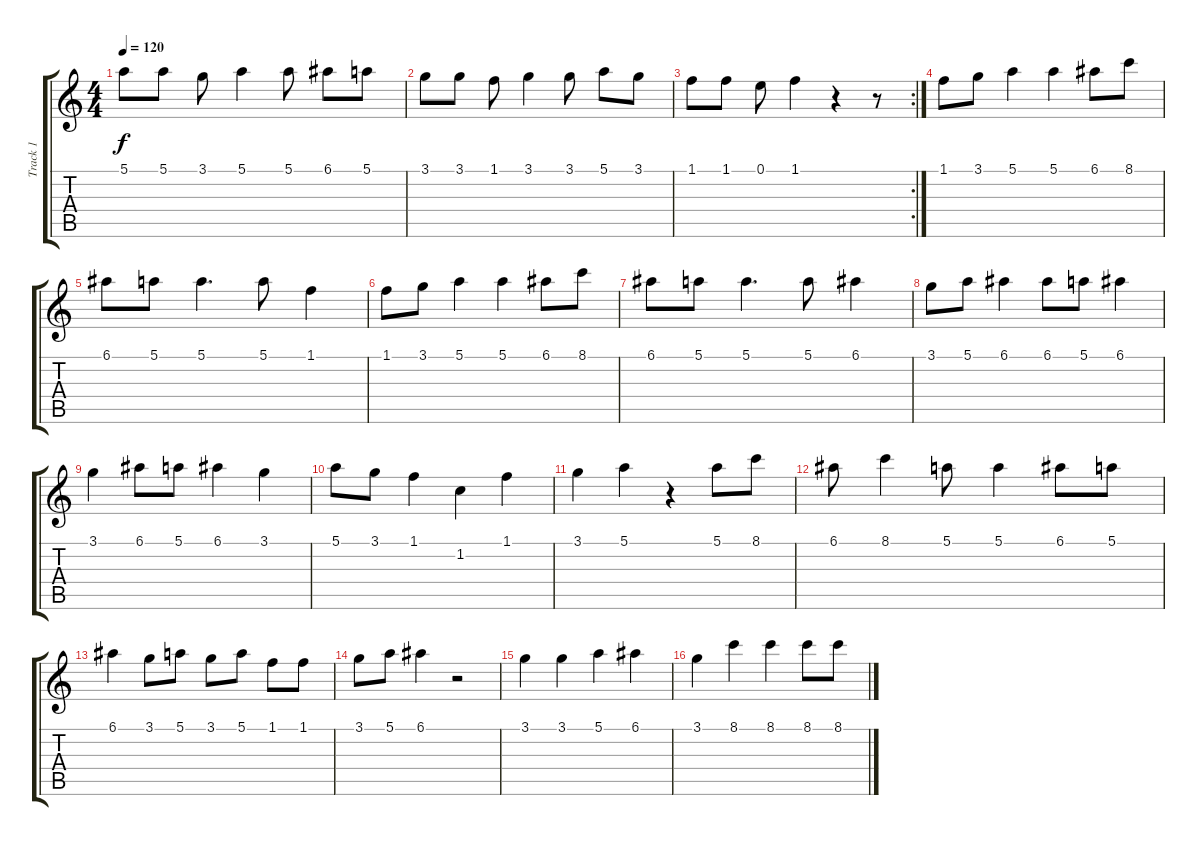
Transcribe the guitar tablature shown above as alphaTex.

\track ("Track 1" "Track 1") {instrument acousticguitarsteel}
\staff {score tabs}
\tuning (E4 B3 G3 D3 A2 E2) {hide}
\ts (4 4)
\tempo 120
\clef g2
\ks c
5.1.8{dy f} 5.1.8 3.1.8 5.1.4 5.1.8 6.1.8 5.1.8 |
3.1.8 3.1.8 1.1.8 3.1.4 3.1.8 5.1.8 3.1.8 |
\rc 2
1.1.8 1.1.8 0.1.8 1.1.4 r.4 r.8 |
1.1.8 3.1.8 5.1.4 5.1.4 6.1.8 8.1.8 |
6.1.8 5.1.8 5.1.4{d} 5.1.8 1.1.4 |
1.1.8 3.1.8 5.1.4 5.1.4 6.1.8 8.1.8 |
6.1.8 5.1.8 5.1.4{d} 5.1.8 6.1.4 |
3.1.8 5.1.8 6.1.4 6.1.8 5.1.8 6.1.4 |
3.1.4 6.1.8 5.1.8 6.1.4 3.1.4 |
5.1.8 3.1.8 1.1.4 1.2.4 1.1.4 |
3.1.4 5.1.4 r.4 5.1.8 8.1.8 |
6.1.8 8.1.4 5.1.8 5.1.4 6.1.8 5.1.8 |
6.1.4 3.1.8 5.1.8 3.1.8 5.1.8 1.1.8 1.1.8 |
3.1.8 5.1.8 6.1.4 r.2 |
3.1.4 3.1.4 5.1.4 6.1.4 |
3.1.4 8.1.4 8.1.4 8.1.8 8.1.8
